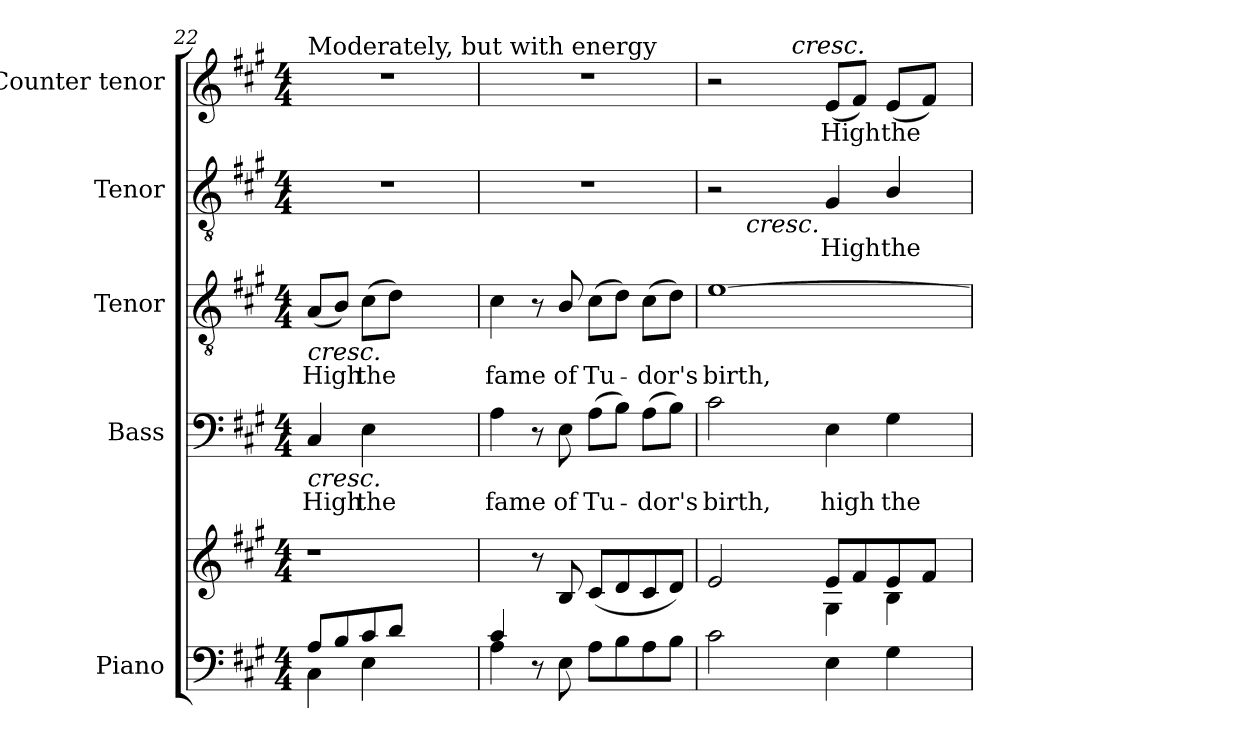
**kern	**kern	**kern	**text	**kern	**text	**kern	**text	**kern	**text
*part5	*part5	*part4	*part4	*part3	*part3	*part2	*part2	*part1	*part1
*staff6	*staff5	*staff4	*staff4	*staff3	*staff3	*staff2	*staff2	*staff1	*staff1
*I"Piano	*	*I"Bass	*	*I"Tenor	*	*I"Tenor	*	*I"Counter tenor	*
*I'Pno.	*	*I'B.	*	*I'T.	*	*I'T.	*	*	*
!!LO:LB:g=z
*clefF4	*clefG2	*clefF4	*	*clefGv2	*	*clefGv2	*	*clefG2	*
*	*	*	*	*ITrd7c12	*	*ITrd7c12	*	*	*
*k[f#c#g#]	*k[f#c#g#]	*k[f#c#g#]	*	*k[f#c#g#]	*	*k[f#c#g#]	*	*k[f#c#g#]	*
*A:	*A:	*A:	*	*A:	*	*A:	*	*A:	*
*M4/4	*M4/4	*M4/4	*	*M4/4	*	*M4/4	*	*M4/4	*
*MM92	*MM92	*MM92	*	*MM92	*	*MM92	*	*MM92	*
=22	=22	=22	=22	=22	=22	=22	=22	=22	=22
*^	*	*	*	*	*	*	*	*	*
!	!	!LO:N:vis=1	!	!	!	!	!	!	!	!
!	!	!	!	!LO:LY:b:color=#000000	!	!	!	!	!	!
!	!	!	!	!	!	!	!	!	!LO:TX:a:t=Moderately, but with energy	!
!	!	!	!	!	!LO:TX:b:i:t=cresc.	!	!	!	!	!
!	!	!	!LO:TX:b:i:t=cresc.	!	!	!	!	!	!	!
!	!	!	!	!	!	!LO:LY:b:color=#000000	!LO:N:vis=1	!	!LO:N:vis=1	!
8Ai/L	4C#i\	2r	4C#i/	High	(8AAi/L	High	1r	.	1r	.
8Bi/	.	.	.	.	8BBi/J)	.	.	.	.	.
!	!	!	!	!LO:LY:b:color=#000000	!	!	!	!	!	!
!	!	!	!	!	!	!LO:LY:b:color=#000000	!	!	!	!
8c#i/	4Ei\	.	4Ei\	the	(8C#i\L	the	.	.	.	.
8di/J	.	.	.	.	8Di\J)	.	.	.	.	.
2ryy	2ryy	2ryy	2ryy	.	2ryy	.	.	.	.	.
=23	=23	=23	=23	=23	=23	=23	=23	=23	=23	=23
!	!	!	!	!LO:LY:b:color=#000000	!	!	!	!	!	!
!	!	!	!	!	!	!LO:LY:b:color=#000000	!	!	!	!
4c#i/	4Ai\	4ryy	4Ai\	fame	4C#i\	fame	1r	.	1r	.
2.ryy	8r	8r	8r	.	8r	.	.	.	.	.
!	!	!	!	!LO:LY:b:color=#000000	!	!	!	!	!	!
!	!	!	!	!	!	!LO:LY:b:color=#000000	!	!	!	!
.	8Ei\	8Bi/	8Ei\	of	8BBi/	of	.	.	.	.
!	!	!	!	!LO:LY:b:color=#000000	!	!	!	!	!	!
!	!	!	!	!	!	!LO:LY:b:color=#000000	!	!	!	!
.	8Ai\L	(8c#i/L	(8Ai\L	Tu-	(8C#i\L	Tu-	.	.	.	.
.	8Bi\	8di/	8Bi\J)	.	8Di\J)	.	.	.	.	.
!	!	!	!	!LO:LY:b:color=#000000	!	!	!	!	!	!
!	!	!	!	!	!	!LO:LY:b:color=#000000	!	!	!	!
.	8Ai\	8c#i/	(8Ai\L	-dor's	(8C#i\L	-dor's	.	.	.	.
.	8Bi\J	8di/J)	8Bi\J)	.	8Di\J)	.	.	.	.	.
*v	*v	*	*	*	*	*	*	*	*	*
=24	=24	=24	=24	=24	=24	=24	=24	=24	=24
*	*^	*	*	*	*	*	*	*	*
*^	*	*	*	*	*	*	*	*	*	*
!	!	!	!	!	!LO:LY:b:color=#000000	!	!	!	!	!	!
*v	*v	*	*	*	*	*	*	*	*	*	*
*^	*	*	*	*	*	*	*	*	*	*
!	!	!	!	!	!	!	!LO:LY:b:color=#000000	!	!	!	!
*v	*v	*	*	*	*	*	*	*^	*	*^	*
2c#i\	2ei/	2ryy	2c#i\	birth,	[1Ei	birth,	2r	8ryy	.	2r	4ryy	.
.	.	.	.	.	.	.	.	64ryy	.	.	.	.
.	.	.	.	.	.	.	.	256ryy	.	.	.	.
!	!	!	!	!	!	!	!	!LO:TX:b:i:t=cresc.	!	!	!	!
.	.	.	.	.	.	.	.	2ryy	.	.	.	.
.	.	.	.	.	.	.	.	.	.	.	16ryy	.
.	.	.	.	.	.	.	.	.	.	.	256ryy	.
!	!	!	!	!	!	!	!	!	!	!	!LO:TX:a:i:t=cresc.	!
.	.	.	.	.	.	.	.	.	.	.	2ryy	.
!	!	!	!	!LO:LY:b:color=#000000	!	!	!	!	!	!	!	!
!	!	!	!	!	!	!	!	!	!LO:LY:b:color=#000000	!	!	!
!	!	!	!	!	!	!	!	!	!	!	!	!LO:LY:b:color=#000000
4Ei\	8ei/L	4G#i\	4Ei\	high	.	.	4GG#i/	.	High	(8ei/L	.	High
.	8f#i/	.	.	.	.	.	.	.	.	8f#i/J)	.	.
.	.	.	.	.	.	.	.	4ryy	.	.	.	.
!	!	!	!	!LO:LY:b:color=#000000	!	!	!	!	!	!	!	!
!	!	!	!	!	!	!	!	!	!LO:LY:b:color=#000000	!	!	!
!	!	!	!	!	!	!	!	!	!	!	!	!LO:LY:b:color=#000000
4G#i\	8ei/	4Bi\	4G#i\	the	.	.	4BBi/	.	the	(8ei/L	.	the
.	.	.	.	.	.	.	.	.	.	.	8ryy	.
.	8f#i/J	.	.	.	.	.	.	.	.	8f#i/J)	.	.
.	.	.	.	.	.	.	.	16ryy	.	.	.	.
.	.	.	.	.	.	.	.	.	.	.	32...ryy	.
.	.	.	.	.	.	.	.	32ryy	.	.	.	.
.	.	.	.	.	.	.	.	128.ryy	.	.	.	.
*	*	*	*	*	*	*	*v	*v	*	*	*	*
*	*v	*v	*	*	*	*	*	*	*v	*v	*
=	=	=	=	=	=	=	=	=	=
*-	*-	*-	*-	*-	*-	*-	*-	*-	*-
